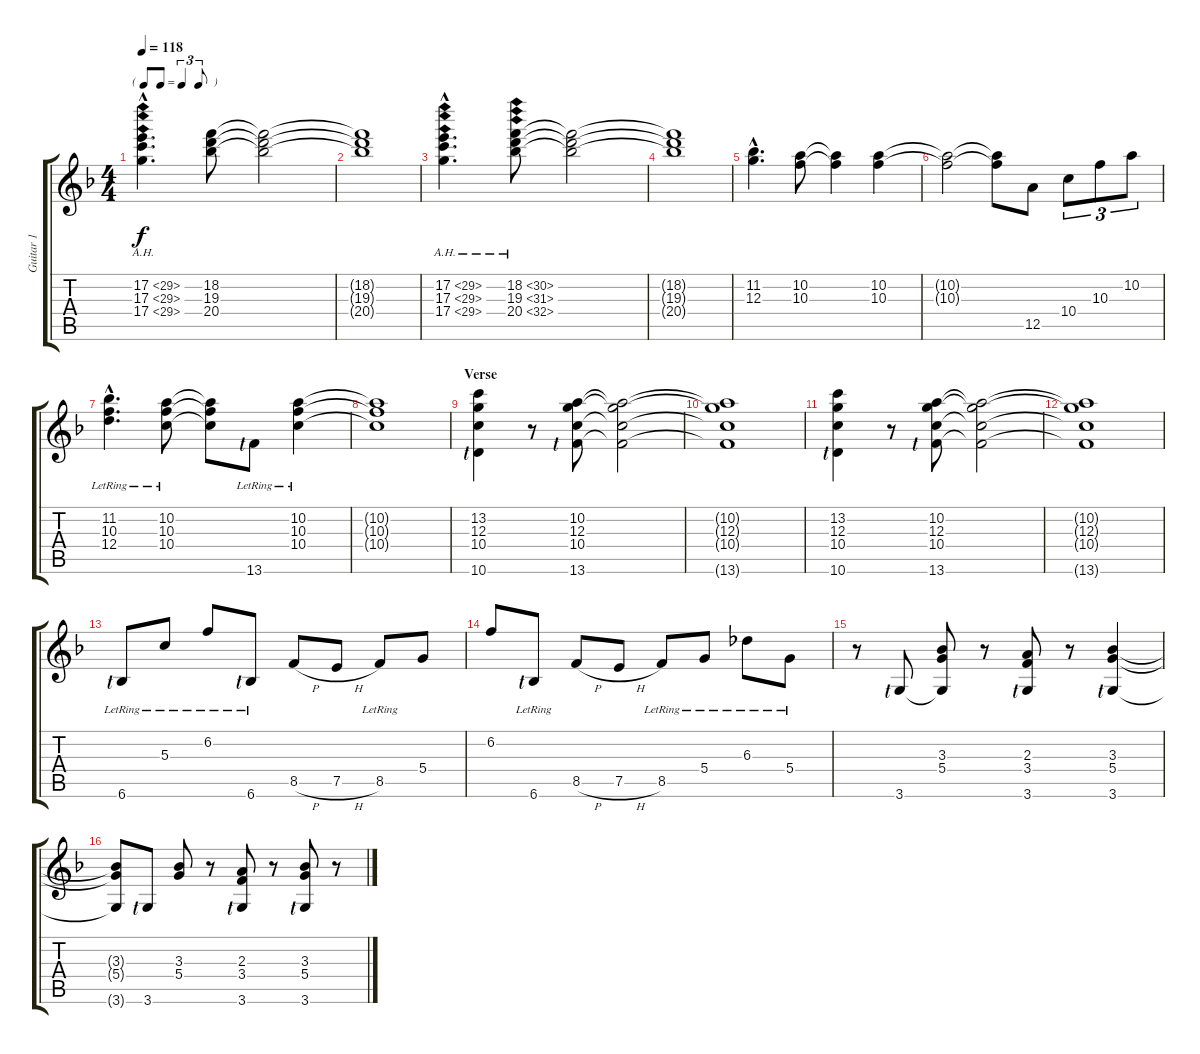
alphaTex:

\track ("Guitar 1" "Guitar 1") {instrument electricguitarjazz}
\staff {score tabs}
\tuning (E4 B3 G3 D3 A2 E2) {hide}
\ts (4 4)
\tf triplet8th
\tempo 118
\clef g2
\ks f
(17.2{ah 12 hac} 17.3{ah 12 hac} 17.4{ah 12 hac}).4{d dy f} (18.2 19.3 20.4).8 (18.2{t} 19.3{t} 20.4{t}).2 |
(18.2{t} 19.3{t} 20.4{t}).1 |
(17.2{ah 12 hac} 17.3{ah 12 hac} 17.4{ah 12 hac}).4{d} (18.2{ah 12} 19.3{ah 12} 20.4{ah 12}).8 (18.2{t} 19.3{t} 20.4{t}).2 |
(18.2{t} 19.3{t} 20.4{t}).1 |
(11.2{hac} 12.3{hac}).4{d} (10.2 10.3).8 (10.2{t} 10.3{t}).4 (10.2 10.3).4 |
(10.2{t} 10.3{t}).2 (10.2{t} 10.3{t}).8 12.5.8 10.4.8{tu (3 2)} 10.3.8{tu (3 2)} 10.2.8{tu (3 2)} |
(11.2{hac lr} 10.3{hac lr} 12.4{hac lr}).4{d} (10.2{lr} 10.3{lr} 10.4{lr}).8 (10.2{t} 10.3{t} 10.4{t}).8 13.6{lr lf 1}.8 (10.2{lr} 10.3{lr} 10.4{lr}).4 |
(10.2{t} 10.3{t} 10.4{t}).1 |
\section ("" "Verse")
(13.2 12.3 10.4 10.6{lf 1}).4 r.8 (10.2 12.3 10.4 13.6{lf 1}).8 (10.2{t} 12.3{t} 10.4{t} 13.6{t}).2 |
(10.2{t} 12.3{t} 10.4{t} 13.6{t}).1 |
(13.2 12.3 10.4 10.6{lf 1}).4 r.8 (10.2 12.3 10.4 13.6{lf 1}).8 (10.2{t} 12.3{t} 10.4{t} 13.6{t}).2 |
(10.2{t} 12.3{t} 10.4{t} 13.6{t}).1 |
6.6{lr lf 1}.8 5.3{lr}.8 6.2{lr}.8 6.6{lr lf 1}.8 8.5{h}.8 7.5{h}.8 8.5{lr}.8 5.4.8 |
6.2.8 6.6{lr lf 1}.8 8.5{h}.8 7.5{h}.8 8.5{lr}.8 5.4{lr}.8 6.3{lr}.8 5.4{lr}.8 |
r.8 3.6{lf 1}.8 (3.3 5.4 3.6{t}).8 r.8 (2.3 3.4 3.6{lf 1}).8 r.8 (3.3 5.4 3.6{lf 1}).4 |
(3.3{t} 5.4{t} 3.6{t}).8 3.6{lf 1}.8 (3.3 5.4).8 r.8 (2.3 3.4 3.6{lf 1}).8 r.8 (3.3 5.4 3.6{lf 1}).8 r.8
